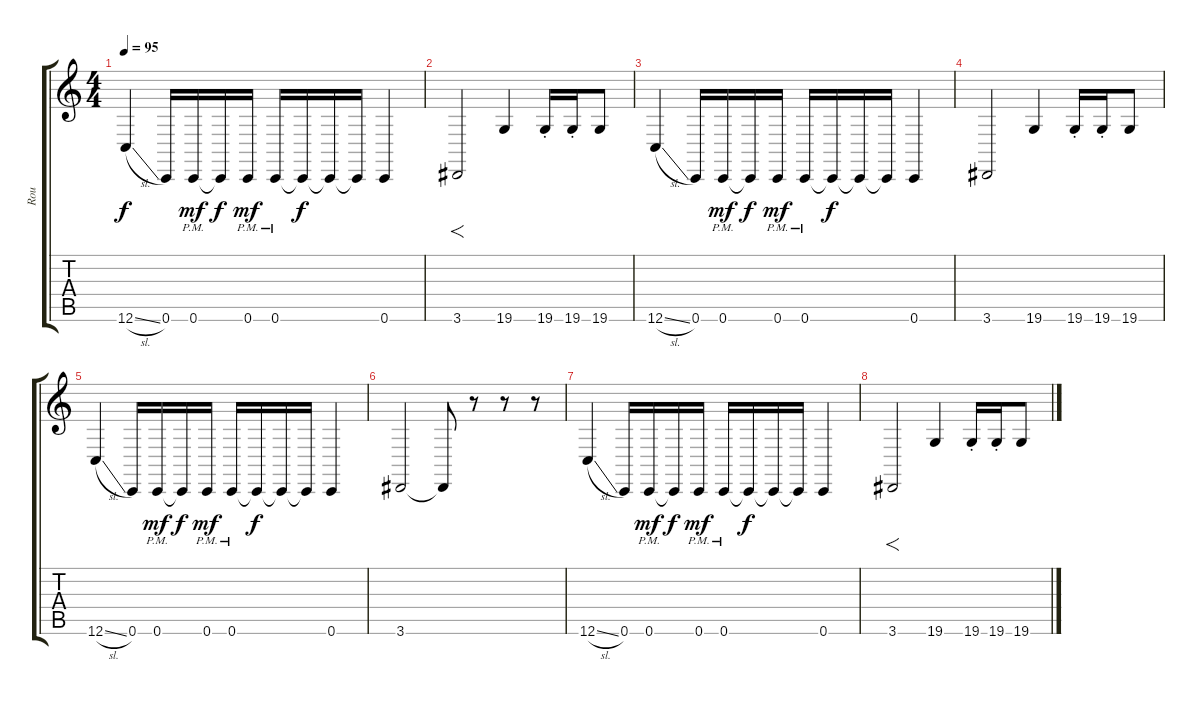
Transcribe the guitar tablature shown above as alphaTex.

\track ("Rou" "Rou") {instrument lead2sawtooth}
\staff {score tabs}
\tuning (D4 A3 F3 C3 G2 C2) {hide}
\ts (4 4)
\tempo 95
\clef g2
\ks c
12.6{sl}.4{dy f} 0.6.16 0.6{pm}.16{dy mf} 0.6{t}.16{dy f} 0.6{pm}.16{dy mf} 0.6{pm}.16 0.6{t}.16{dy f} 0.6{t}.16 0.6{t}.16 0.6.4 |
3.6.2{f} 19.6.4 19.6{st}.16 19.6{st}.16 19.6.8 |
12.6{sl}.4 0.6.16 0.6{pm}.16{dy mf} 0.6{t}.16{dy f} 0.6{pm}.16{dy mf} 0.6{pm}.16 0.6{t}.16{dy f} 0.6{t}.16 0.6{t}.16 0.6.4 |
3.6.2 19.6.4 19.6{st}.16 19.6{st}.16 19.6.8 |
12.6{sl}.4 0.6.16 0.6{pm}.16{dy mf} 0.6{t}.16{dy f} 0.6{pm}.16{dy mf} 0.6{pm}.16 0.6{t}.16{dy f} 0.6{t}.16 0.6{t}.16 0.6.4 |
3.6.2 3.6{t}.8 r.8 r.8 r.8 |
12.6{sl}.4{volume 16} 0.6.16 0.6{pm}.16{dy mf} 0.6{t}.16{dy f} 0.6{pm}.16{dy mf} 0.6{pm}.16 0.6{t}.16{dy f} 0.6{t}.16 0.6{t}.16 0.6.4 |
3.6.2{f} 19.6.4 19.6{st}.16 19.6{st}.16 19.6.8
